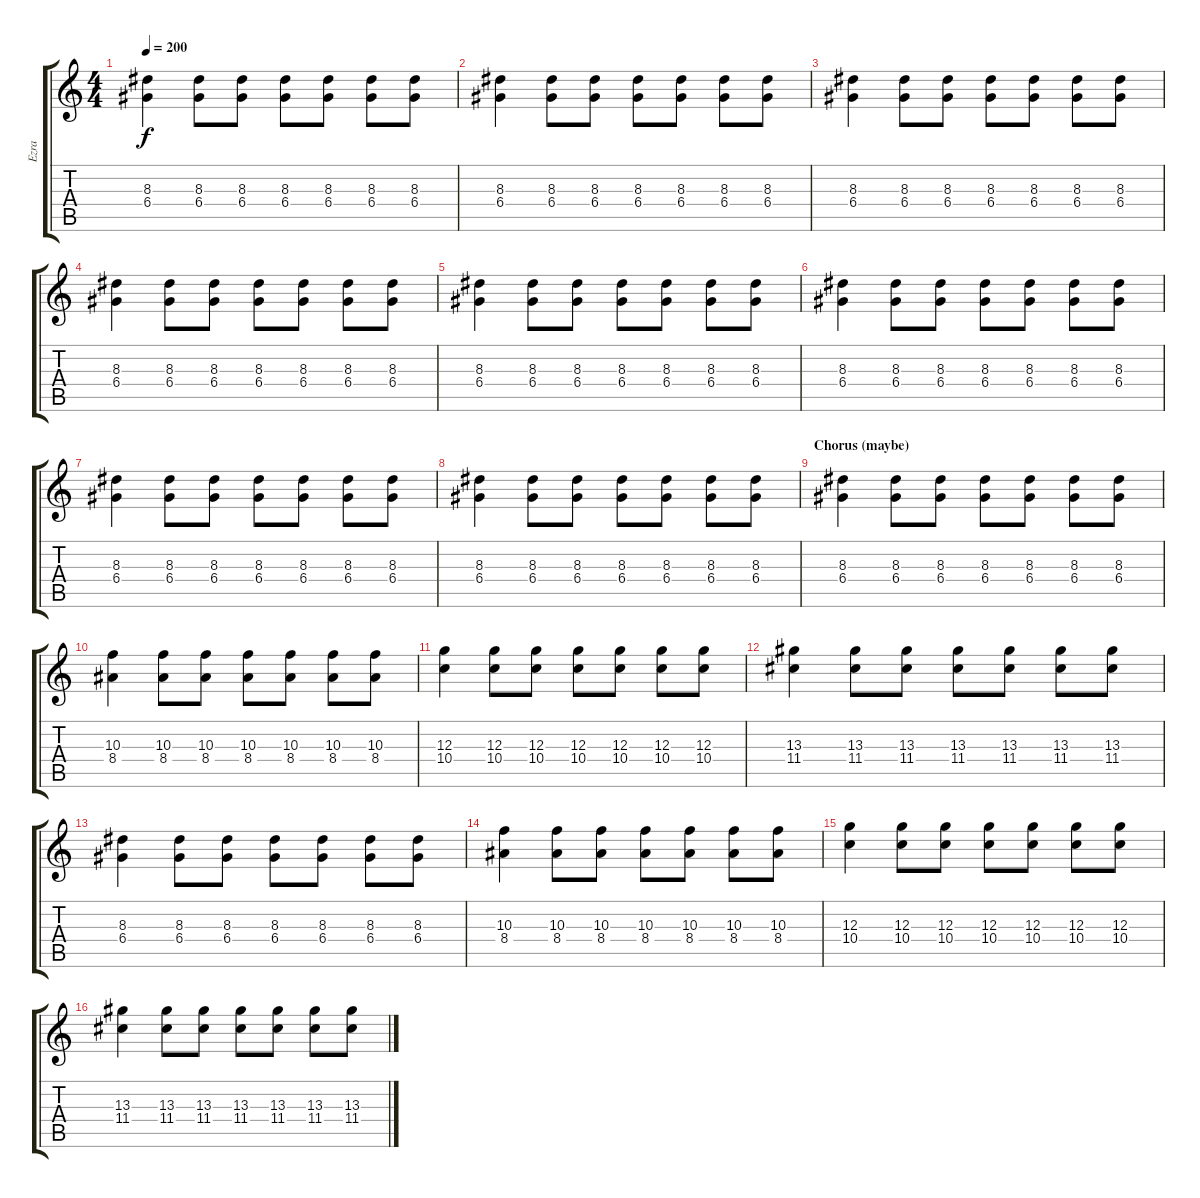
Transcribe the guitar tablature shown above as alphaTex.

\track ("Ezra" "Ezra") {instrument distortionguitar}
\staff {score tabs}
\tuning (E4 B3 G3 D3 A2 E2) {hide}
\ts (4 4)
\tempo 200
\clef g2
\ks c
(8.3 6.4).4{dy f volume 13} (8.3 6.4).8 (8.3 6.4).8 (8.3 6.4).8 (8.3 6.4).8 (8.3 6.4).8 (8.3 6.4).8 |
(8.3 6.4).4 (8.3 6.4).8 (8.3 6.4).8 (8.3 6.4).8 (8.3 6.4).8 (8.3 6.4).8 (8.3 6.4).8 |
(8.3 6.4).4 (8.3 6.4).8 (8.3 6.4).8 (8.3 6.4).8 (8.3 6.4).8 (8.3 6.4).8 (8.3 6.4).8 |
(8.3 6.4).4 (8.3 6.4).8 (8.3 6.4).8 (8.3 6.4).8 (8.3 6.4).8 (8.3 6.4).8 (8.3 6.4).8 |
(8.3 6.4).4 (8.3 6.4).8 (8.3 6.4).8 (8.3 6.4).8 (8.3 6.4).8 (8.3 6.4).8 (8.3 6.4).8 |
(8.3 6.4).4 (8.3 6.4).8 (8.3 6.4).8 (8.3 6.4).8 (8.3 6.4).8 (8.3 6.4).8 (8.3 6.4).8 |
(8.3 6.4).4 (8.3 6.4).8 (8.3 6.4).8 (8.3 6.4).8 (8.3 6.4).8 (8.3 6.4).8 (8.3 6.4).8 |
(8.3 6.4).4 (8.3 6.4).8 (8.3 6.4).8 (8.3 6.4).8 (8.3 6.4).8 (8.3 6.4).8 (8.3 6.4).8 |
\section ("" "Chorus (maybe)")
(8.3 6.4).4 (8.3 6.4).8 (8.3 6.4).8 (8.3 6.4).8 (8.3 6.4).8 (8.3 6.4).8 (8.3 6.4).8 |
(10.3 8.4).4 (10.3 8.4).8 (10.3 8.4).8 (10.3 8.4).8 (10.3 8.4).8 (10.3 8.4).8 (10.3 8.4).8 |
(12.3 10.4).4 (12.3 10.4).8 (12.3 10.4).8 (12.3 10.4).8 (12.3 10.4).8 (12.3 10.4).8 (12.3 10.4).8 |
(13.3 11.4).4 (13.3 11.4).8 (13.3 11.4).8 (13.3 11.4).8 (13.3 11.4).8 (13.3 11.4).8 (13.3 11.4).8 |
(8.3 6.4).4 (8.3 6.4).8 (8.3 6.4).8 (8.3 6.4).8 (8.3 6.4).8 (8.3 6.4).8 (8.3 6.4).8 |
(10.3 8.4).4 (10.3 8.4).8 (10.3 8.4).8 (10.3 8.4).8 (10.3 8.4).8 (10.3 8.4).8 (10.3 8.4).8 |
(12.3 10.4).4 (12.3 10.4).8 (12.3 10.4).8 (12.3 10.4).8 (12.3 10.4).8 (12.3 10.4).8 (12.3 10.4).8 |
(13.3 11.4).4 (13.3 11.4).8 (13.3 11.4).8 (13.3 11.4).8 (13.3 11.4).8 (13.3 11.4).8 (13.3 11.4).8
